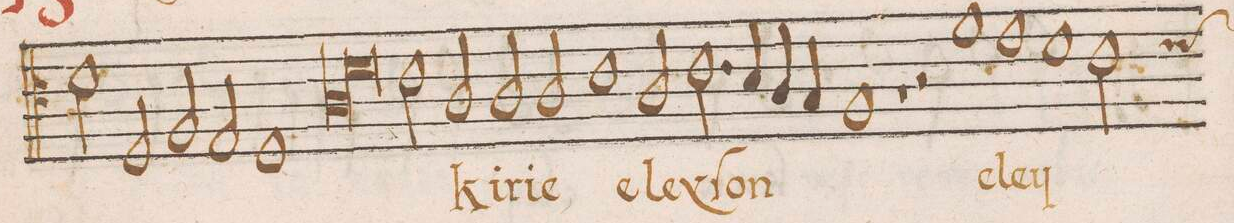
**kern	**text
*I"CANTVS	*
*clefC4	*
*k[]	*
*met(C|)	*
*M2/1	*
2d\	.
2D/	.
=42-	=42-
2F/	.
2E/	.
1D	.
=43-	=43-
*lig	*
1A	.
1d	.
*Xlig	*
=44-	=44-
2c\	.
2A/	ki-
2A/	-ri-
2A/	-e
=45-	=45-
1c	e-
2A/	-ley-
2.c\	-ſon
=46-	=46-
4B/	.
4A/	.
4G/	.
1F	.
=47-	=47-
1rA	.
2r	.
1f\	e-
=48-	=48-
1e	-ley
1d\	.
=49-	=49-
*custos:d	*
2c\	.
*-	*-
